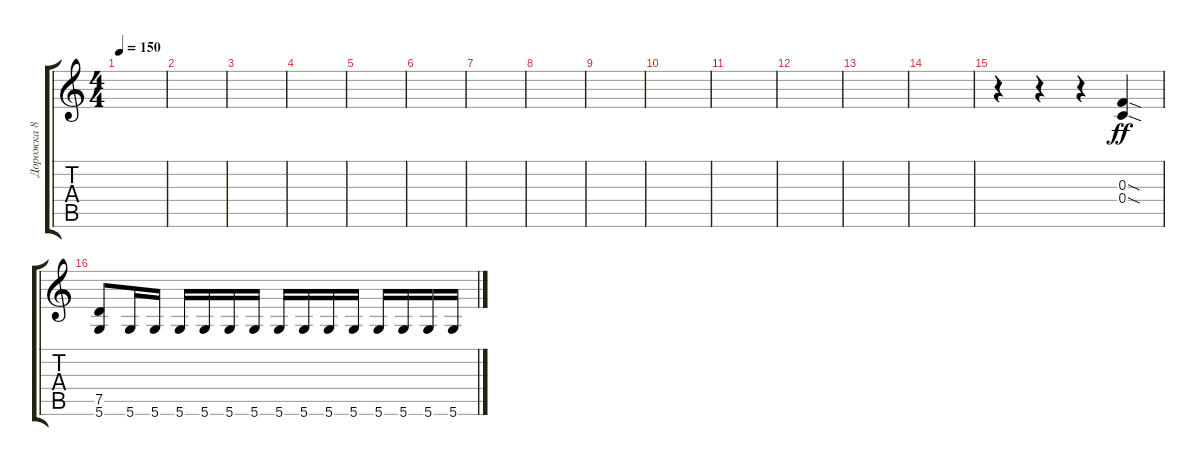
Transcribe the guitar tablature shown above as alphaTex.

\track ("Дорожка 8" "Дорожка 8") {instrument distortionguitar}
\staff {score tabs}
\tuning (D4 A3 F3 C3 G2 D2) {hide}
\ts (4 4)
\tempo 150
\clef g2
\ks c
|
|
|
|
|
|
|
|
|
|
|
|
|
|
r.4 r.4 r.4 (0.3{sod} 0.4{sod}).4{dy ff} |
(7.5 5.6).8 5.6.16 5.6.16 5.6.16 5.6.16 5.6.16 5.6.16 5.6.16 5.6.16 5.6.16 5.6.16 5.6.16 5.6.16 5.6.16 5.6.16
